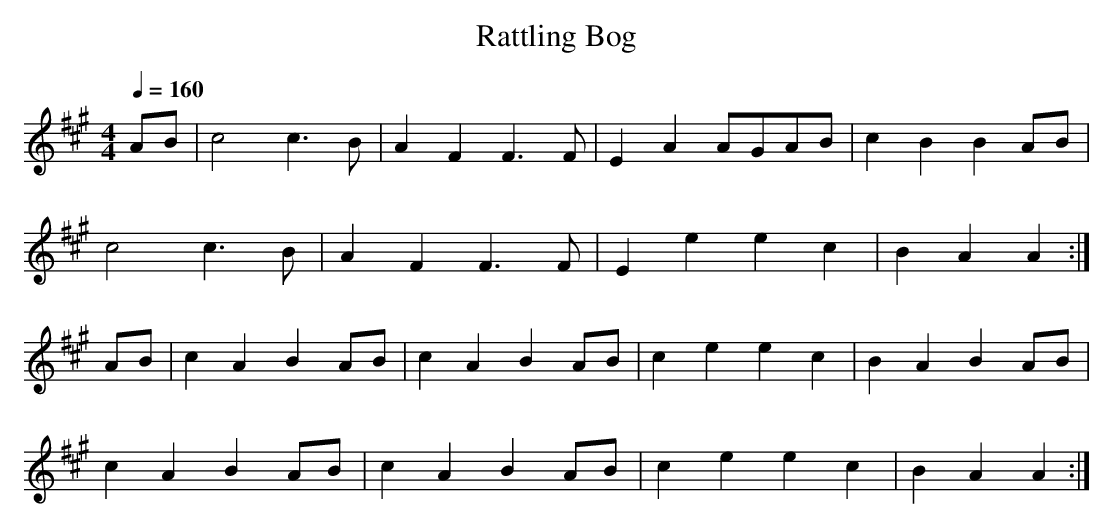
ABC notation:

X:1
T:Rattling Bog
M:4/4
L:1/8
Q:1/4=160
K:Amaj
AB |\
c4 c2>B2 | A2 F2 F2>F2 | E2 A2 AGAB | c2 B2 B2 AB |
c4 c2>B2 | A2 F2 F2>F2 | E2 e2 e2 c2 | B2 A2 A2 :|
AB |\
c2 A2 B2 AB | c2 A2 B2 AB | c2 e2 e2 c2 | B2 A2 B2 AB |
c2 A2 B2 AB | c2 A2 B2 AB | c2 e2 e2 c2 | B2 A2 A2 :|
